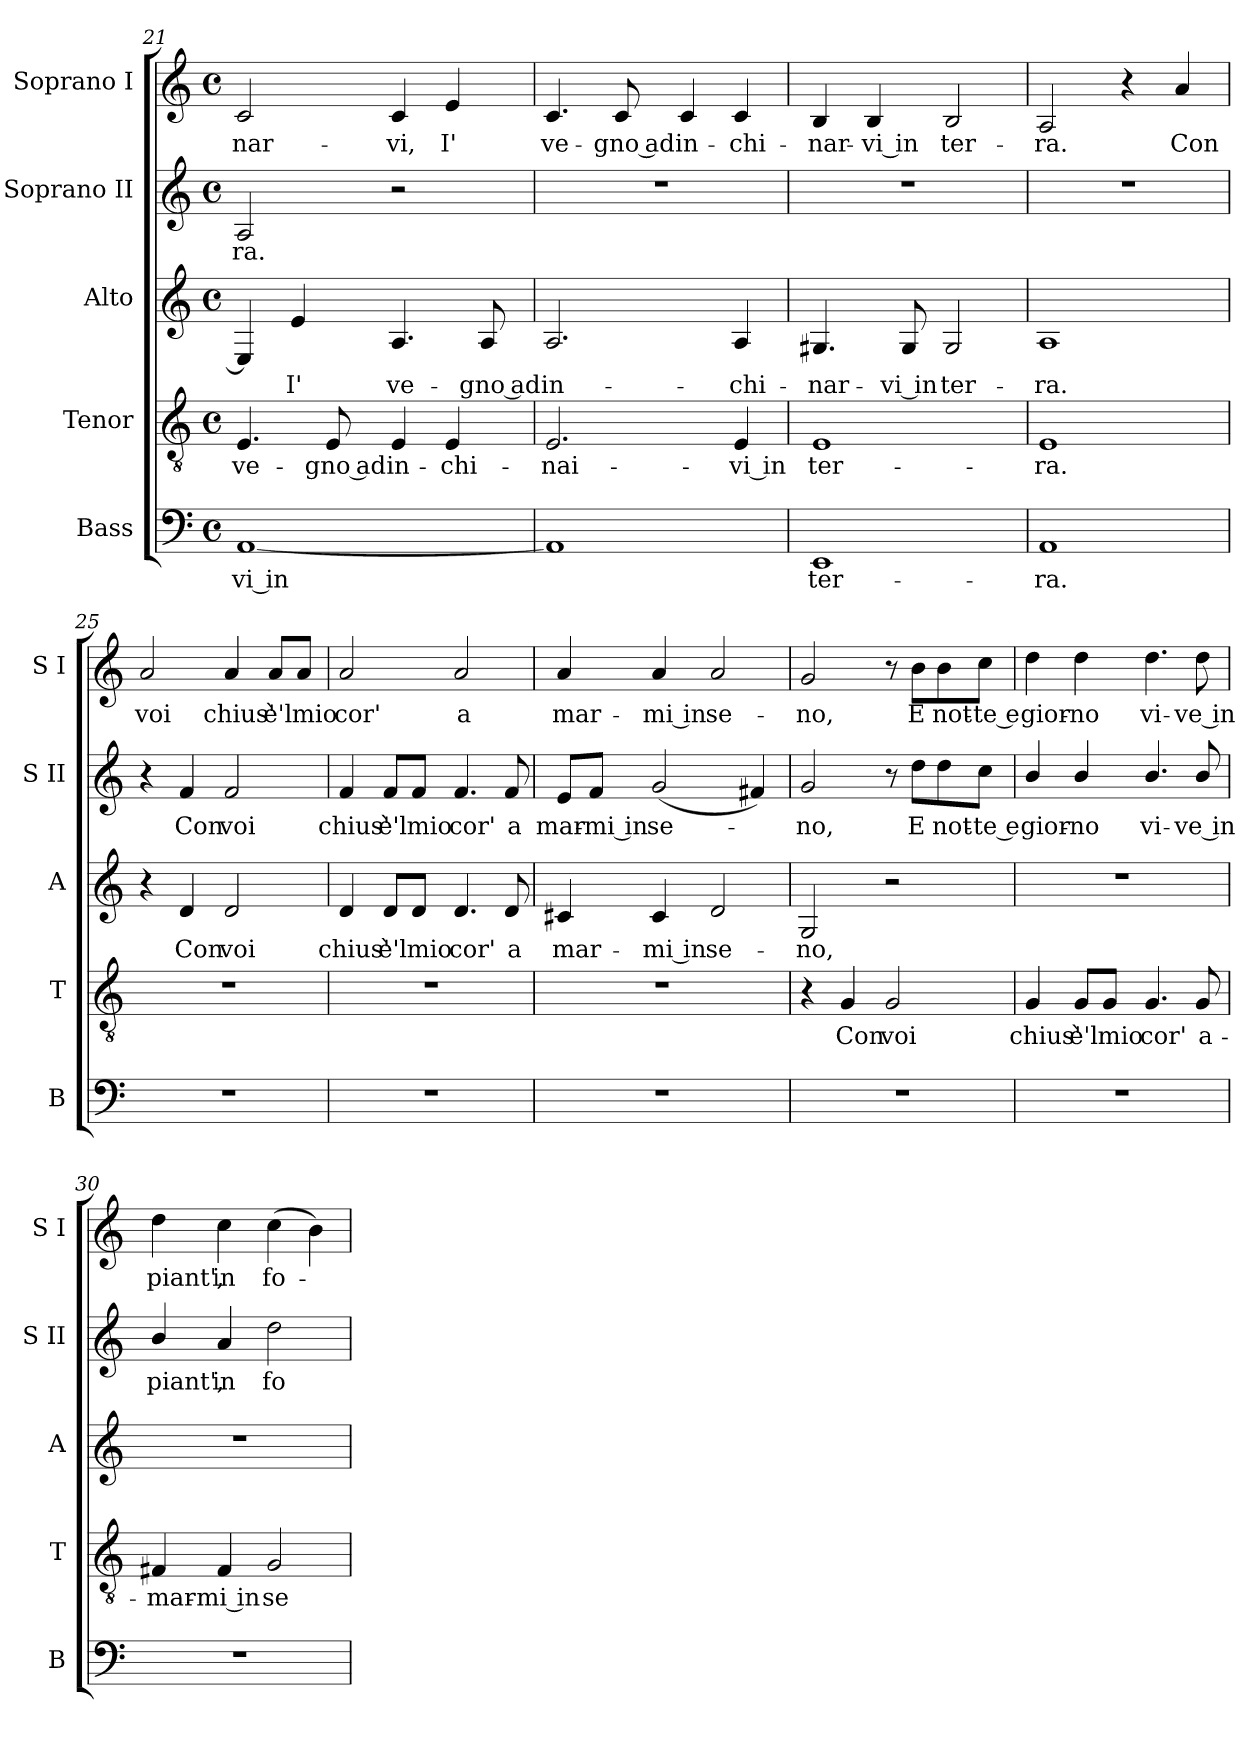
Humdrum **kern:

**kern	**text	**kern	**text	**kern	**text	**kern	**text	**kern	**text
*part5	*part5	*part4	*part4	*part3	*part3	*part2	*part2	*part1	*part1
*staff5	*staff5	*staff4	*staff4	*staff3	*staff3	*staff2	*staff2	*staff1	*staff1
*I"Bass	*	*I"Tenor	*	*I"Alto	*	*I"Soprano II	*	*I"Soprano I	*
*I'B	*	*I'T	*	*I'A	*	*I'S II	*	*I'S I	*
*clefF4	*	*clefGv2	*	*clefG2	*	*clefG2	*	*clefG2	*
*k[]	*	*k[]	*	*k[]	*	*k[]	*	*k[]	*
*M4/4	*	*M4/4	*	*M4/4	*	*M4/4	*	*M4/4	*
*met(c)	*	*met(c)	*	*met(c)	*	*met(c)	*	*met(c)	*
=21	=21	=21	=21	=21	=21	=21	=21	=21	=21
!	!LO:LY:b	!	!LO:LY:b	!	!	!	!LO:LY:b	!	!LO:LY:b
[1AA	vi in	4.E/	ve-	4E/]	.	2A/	-ra.	2c/	-nar-
!	!	!	!	!	!LO:LY:b	!	!	!	!
.	.	.	.	4e/	I'	.	.	.	.
!	!	!	!LO:LY:b	!	!	!	!	!	!
.	.	8E/	-gno ad	.	.	.	.	.	.
!	!	!	!LO:LY:b	!	!LO:LY:b	!	!	!	!LO:LY:b
.	.	4E/	in-	4.A/	ve-	2r	.	4c/	-vi,
!	!	!	!LO:LY:b	!	!	!	!	!	!LO:LY:b
.	.	4E/	-chi-	.	.	.	.	4e/	I'
!	!	!	!	!	!LO:LY:b	!	!	!	!
.	.	.	.	8A/	-gno ad	.	.	.	.
!!LO:LB:g=z
=22	=22	=22	=22	=22	=22	=22	=22	=22	=22
!	!	!	!LO:LY:b	!	!LO:LY:b	!	!	!	!LO:LY:b
1AA]	.	2.E/	-nai--	2.A/	in-	1r	.	4.c/	ve-
!	!	!	!	!	!	!	!	!	!LO:LY:b
.	.	.	.	.	.	.	.	8c/	-gno ad
!	!	!	!	!	!	!	!	!	!LO:LY:b
.	.	.	.	.	.	.	.	4c/	in-
!	!	!	!LO:LY:b	!	!LO:LY:b	!	!	!	!LO:LY:b
.	.	4E/	-vi in	4A/	-chi-	.	.	4c/	-chi-
=23	=23	=23	=23	=23	=23	=23	=23	=23	=23
!	!LO:LY:b	!	!LO:LY:b	!	!LO:LY:b	!	!	!	!LO:LY:b
1EE	ter-	1E	ter-	4.G#X/	-nar-	1r	.	4B/	-nar-
!	!	!	!	!	!	!	!	!	!LO:LY:b
.	.	.	.	.	.	.	.	4B/	-vi in
!	!	!	!	!	!LO:LY:b	!	!	!	!
.	.	.	.	8G#/	-vi in	.	.	.	.
!	!	!	!	!	!LO:LY:b	!	!	!	!LO:LY:b
.	.	.	.	2G#/	ter-	.	.	2B/	ter-
=24	=24	=24	=24	=24	=24	=24	=24	=24	=24
!	!LO:LY:b	!	!LO:LY:b	!	!LO:LY:b	!	!	!	!LO:LY:b
1AA	-ra.	1E	-ra.	1A	-ra.	1r	.	2A/	-ra.
.	.	.	.	.	.	.	.	4r	.
!	!	!	!	!	!	!	!	!	!LO:LY:b
.	.	.	.	.	.	.	.	4a/	Con
=25	=25	=25	=25	=25	=25	=25	=25	=25	=25
!	!	!	!	!	!	!	!	!	!LO:LY:b
1r	.	1r	.	4r	.	4r	.	2a/	voi
!	!	!	!	!	!LO:LY:b	!	!LO:LY:b	!	!
.	.	.	.	4d/	Con	4f/	Con	.	.
!	!	!	!	!	!LO:LY:b	!	!LO:LY:b	!	!LO:LY:b
.	.	.	.	2d/	voi	2f/	voi	4a/	chius'
!	!	!	!	!	!	!	!	!	!LO:LY:b
.	.	.	.	.	.	.	.	8a/L	è'l
!	!	!	!	!	!	!	!	!	!LO:LY:b
.	.	.	.	.	.	.	.	8a/J	mio
=26	=26	=26	=26	=26	=26	=26	=26	=26	=26
!	!	!	!	!	!LO:LY:b	!	!LO:LY:b	!	!LO:LY:b
1r	.	1r	.	4d/	chius'	4f/	chius'	2a/	cor'
!	!	!	!	!	!LO:LY:b	!	!LO:LY:b	!	!
.	.	.	.	8d/L	è'l	8f/L	è'l	.	.
!	!	!	!	!	!LO:LY:b	!	!LO:LY:b	!	!
.	.	.	.	8d/J	mio	8f/J	mio	.	.
!	!	!	!	!	!LO:LY:b	!	!LO:LY:b	!	!LO:LY:b
.	.	.	.	4.d/	cor'	4.f/	cor'	2a/	a
!	!	!	!	!	!LO:LY:b	!	!LO:LY:b	!	!
.	.	.	.	8d/	a	8f/	a	.	.
=27	=27	=27	=27	=27	=27	=27	=27	=27	=27
!	!	!	!	!	!LO:LY:b	!	!LO:LY:b	!	!LO:LY:b
1r	.	1r	.	4c#X/	mar-	8e/L	mar-	4a/	mar-
!	!	!	!	!	!	!	!LO:LY:b	!	!
.	.	.	.	.	.	8f/J	-mi in	.	.
!	!	!	!	!	!LO:LY:b	!	!LO:LY:b	!	!LO:LY:b
.	.	.	.	4c#/	-mi in	(<2g/	se-	4a/	-mi in
!	!	!	!	!	!LO:LY:b	!	!	!	!LO:LY:b
.	.	.	.	2d/	se-	.	.	2a/	se-
.	.	.	.	.	.	4f#X/)	.	.	.
!!LO:LB:g=z
=28	=28	=28	=28	=28	=28	=28	=28	=28	=28
!	!	!	!	!	!LO:LY:b	!	!LO:LY:b	!	!LO:LY:b
1r	.	4r	.	2G/	-no,	2g/	no,	2g/	-no,
!	!	!	!LO:LY:b	!	!	!	!	!	!
.	.	4G/	Con	.	.	.	.	.	.
!	!	!	!LO:LY:b	!	!	!	!	!	!
.	.	2G/	voi	2r	.	8r	.	8r	.
!	!	!	!	!	!	!	!LO:LY:b	!	!LO:LY:b
.	.	.	.	.	.	8dd\L	E	8b\L	E
!	!	!	!	!	!	!	!LO:LY:b	!	!LO:LY:b
.	.	.	.	.	.	8dd\	not-	8b\	not-
!	!	!	!	!	!	!	!LO:LY:b	!	!LO:LY:b
.	.	.	.	.	.	8cc\J	-te e	8cc\J	-te e
=29	=29	=29	=29	=29	=29	=29	=29	=29	=29
!	!	!	!LO:LY:b	!	!	!	!LO:LY:b	!	!LO:LY:b
1r	.	4G/	chius'	1r	.	4b/	gior-	4dd\	gior-
!	!	!	!LO:LY:b	!	!	!	!LO:LY:b	!	!LO:LY:b
.	.	8G/L	è'l	.	.	4b/	-no	4dd\	-no
!	!	!	!LO:LY:b	!	!	!	!	!	!
.	.	8G/J	mio	.	.	.	.	.	.
!	!	!	!LO:LY:b	!	!	!	!LO:LY:b	!	!LO:LY:b
.	.	4.G/	cor'	.	.	4.b/	vi-	4.dd\	vi-
!	!	!	!LO:LY:b	!	!	!	!LO:LY:b	!	!LO:LY:b
.	.	8G/	a-	.	.	8b/	-ve in	8dd\	-ve in
=30	=30	=30	=30	=30	=30	=30	=30	=30	=30
!	!	!	!LO:LY:b	!	!	!	!LO:LY:b	!	!LO:LY:b
1r	.	4F#X/	-mar-	1r	.	4b/	piant',	4dd\	piant',
!	!	!	!LO:LY:b	!	!	!	!LO:LY:b	!	!LO:LY:b
.	.	4F#/	-mi in	.	.	4a/	in	4cc\	in
!	!	!	!LO:LY:b	!	!	!	!LO:LY:b	!	!LO:LY:b
.	.	2G/	se-	.	.	2dd\	fo-	(>4cc\	fo-
.	.	.	.	.	.	.	.	4b\)	.
=	=	=	=	=	=	=	=	=	=
*-	*-	*-	*-	*-	*-	*-	*-	*-	*-
